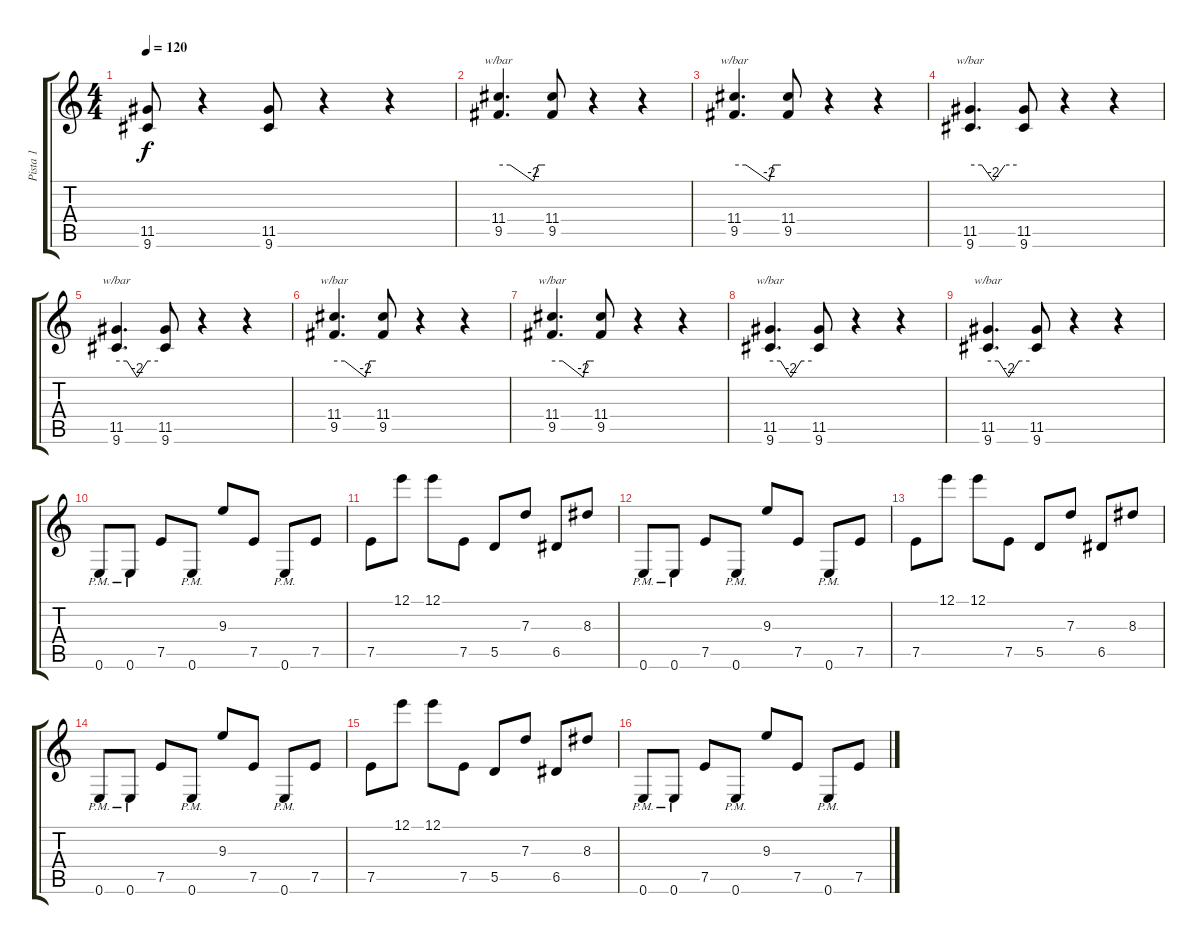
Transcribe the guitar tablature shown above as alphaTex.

\track ("Pista 1" "Pista 1") {instrument distortionguitar}
\staff {score tabs}
\tuning (E4 B3 G3 D3 A2 E2) {hide}
\ts (4 4)
\tempo 120
\clef g2
\ks c
(11.5 9.6).8{dy f} r.4 (11.5 9.6).8 r.4 r.4 |
(11.4 9.5).4{d tbe (custom default 0 0 15 0 45 -8 51 0 55 0 60 0)} (11.4 9.5).8 r.4 r.4 |
(11.4 9.5).4{d tbe (custom default 0 0 15 0 45 -8 50 0 55 0 60 0)} (11.4 9.5).8 r.4 r.4 |
(11.5 9.6).4{d tbe (custom default 0 0 15 0 30 -8 45 0 60 0)} (11.5 9.6).8 r.4 r.4 |
(11.5 9.6).4{d tbe (custom default 0 0 15 0 30 -8 45 0 60 0)} (11.5 9.6).8 r.4 r.4 |
(11.4 9.5).4{d tbe (custom default 0 0 15 0 45 -8 51 0 55 0 60 0)} (11.4 9.5).8 r.4 r.4 |
(11.4 9.5).4{d tbe (custom default 0 0 15 0 45 -8 50 0 55 0 60 0)} (11.4 9.5).8 r.4 r.4 |
(11.5 9.6).4{d tbe (custom default 0 0 15 0 30 -8 45 0 60 0)} (11.5 9.6).8 r.4 r.4 |
(11.5 9.6).4{d tbe (custom default 0 0 15 0 30 -8 45 0 60 0)} (11.5 9.6).8 r.4 r.4 |
0.6{pm}.8 0.6{pm}.8 7.5.8 0.6{pm}.8 9.3.8 7.5.8 0.6{pm}.8 7.5.8 |
7.5.8 12.1.8 12.1.8 7.5.8 5.5.8 7.3.8 6.5.8 8.3.8 |
0.6{pm}.8 0.6{pm}.8 7.5.8 0.6{pm}.8 9.3.8 7.5.8 0.6{pm}.8 7.5.8 |
7.5.8 12.1.8 12.1.8 7.5.8 5.5.8 7.3.8 6.5.8 8.3.8 |
0.6{pm}.8 0.6{pm}.8 7.5.8 0.6{pm}.8 9.3.8 7.5.8 0.6{pm}.8 7.5.8 |
7.5.8 12.1.8 12.1.8 7.5.8 5.5.8 7.3.8 6.5.8 8.3.8 |
0.6{pm}.8 0.6{pm}.8 7.5.8 0.6{pm}.8 9.3.8 7.5.8 0.6{pm}.8 7.5.8
